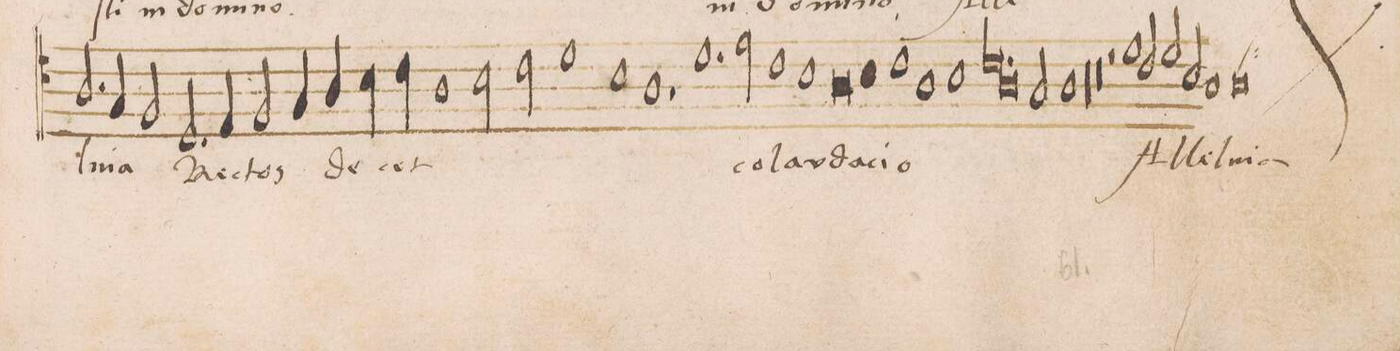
**kern	**text
*I"ALTVS	*
*clefC4	*
*k[]	*
*met(c|)	*
*M2/1	*
2.A/	-lu-
4G/	-ia
2F/	.
2.D/	Re-
=23	=23
4E/	-ctos
2F/	.
4G/	de-
4A/	.
4B\	-cet
4c\	.
=24	=24
1A	.
2B\	.
2c\	.
=25	=25
1d	.
1B	.
=26	=26
1A	.
1r	.
=27	=27
1.d	co-
2e\	-lau-
=28	=28
1c	.
1B	-da-
=29	=29
1A	-ci-
1B	-o
=30	=30
1c	.
1A	.
=31	=31
1B	.
*lig	*
1.c	.
=32	=32
1A	.
*Xlig	*
2G/	.
=33	=33
1A	.
1r	.
=34	=34
0r	.
=35	=35
0r	.
=36	=36
1r	.
2r	.
1d	Al-
=37	=37
2c/	-le-
2d/	-lu-
2B/	.
=38	=38
1A	.
1A	-ia
==	==
*-	*-
